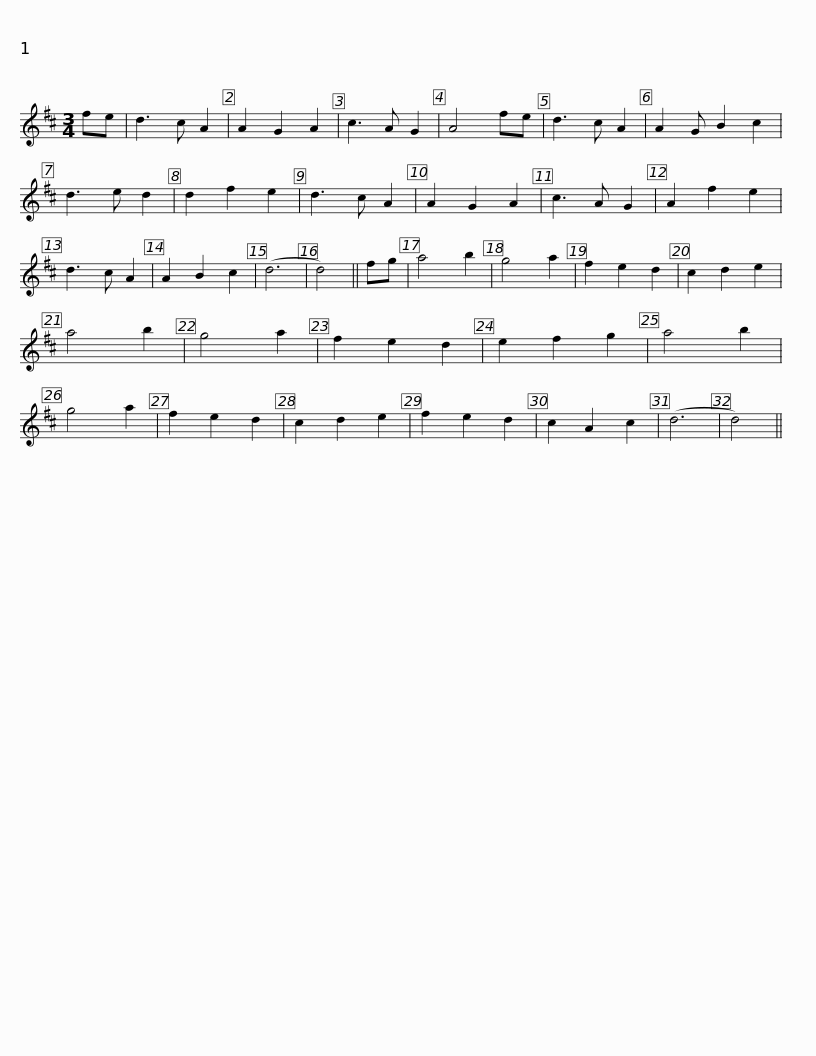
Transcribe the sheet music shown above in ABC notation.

X:1
L:1/8
M:3/4
I:linebreak $
K:D
V:1 treble
V:1
 fe | d3 c A2 | A2 G2 A2 | c3 A G2 | A4 fe | %5
 d3 c A2 | A2 G B2 c2 | d3 e d2 | d2 f2 e2 | d3 c A2 | %10
 A2 G2 A2 |$ c3 A G2 | A2 f2 e2 | d3 c A2 | A2 B2 c2 | %15
 (d6 | d4) || fg | a4 b2 | g4 a2 | %20
 f2 e2 d2 | c2 d2 e2 | a4 b2 | g4 a2 | f2 e2 d2 |$ %25
 e2 f2 g2 | a4 b2 | g4 a2 | f2 e2 d2 | c2 d2 e2 | %30
 f2 e2 d2 | c2 A2 c2 | (d6 | d4) || %34
